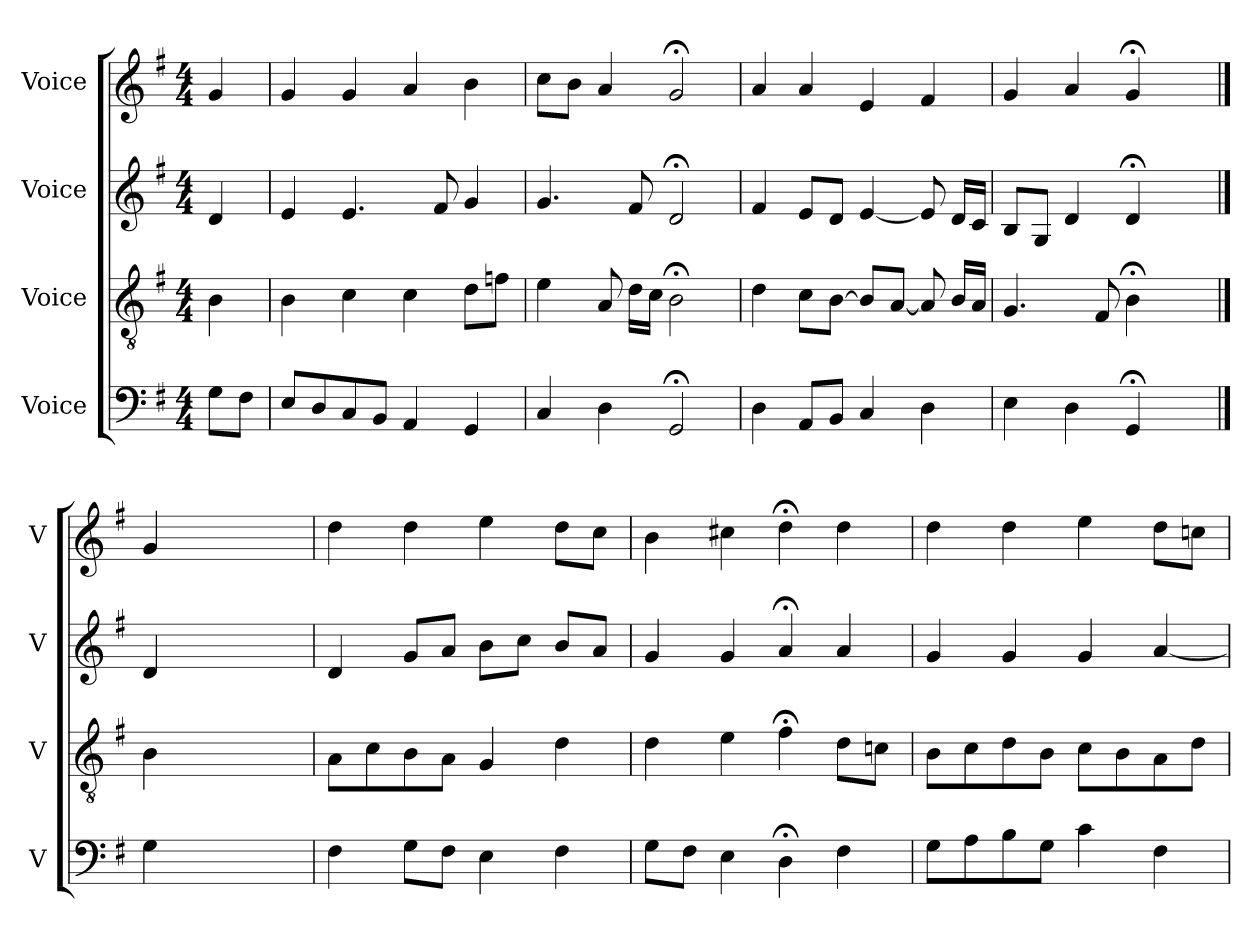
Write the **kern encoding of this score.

**kern	**kern	**kern	**kern
*part4	*part3	*part2	*part1
*staff4	*staff3	*staff2	*staff1
*I"Voice	*I"Voice	*I"Voice	*I"Voice
*I'V	*I'V	*I'V	*I'V
*clefF4	*clefGv2	*clefG2	*clefG2
*k[f#]	*k[f#]	*k[f#]	*k[f#]
*M4/4	*M4/4	*M4/4	*M4/4
*MM100	*MM100	*MM100	*MM100
=	=	=	=
8G\L	4B\	4d/	4g/
8F#\J	.	.	.
=1	=1	=1	=1
8E/L	4B\	4e/	4g/
8D/	.	.	.
8C/	4c\	4.e/	4g/
8BB/J	.	.	.
4AA/	4c\	.	4a/
.	.	8f#/	.
4GG/	8d\L	4g/	4b\
.	8fn\J	.	.
=2	=2	=2	=2
4C/	4e\	4.g/	8cc\L
.	.	.	8b\J
4D\	8A/	.	4a/
.	16d\LL	8f#/	.
.	16c\JJ	.	.
2GG;/	2B;\	2d;/	2g;/
=3	=3	=3	=3
4D\	4d\	4f#/	4a/
8AA/L	8c\L	8e/L	4a/
8BB/J	[8B\J	8d/J	.
4C/	8B/L]	[4e/	4e/
.	[8A/J	.	.
4D\	8A/]	8e/]	4f#/
.	16B/LL	16d/LL	.
.	16A/JJ	16c/JJ	.
=4	=4	=4	=4
4E\	4.G/	8B/L	4g/
.	.	8G/J	.
4D\	.	4d/	4a/
.	8F#/	.	.
4GG;/	4B;\	4d;/	4g;/
4ryy	4ryy	4ryy	4ryy
!!LO:LB:g=z
==	==	==	==
4G\	4B\	4d/	4g/
2.ryy	2.ryy	2.ryy	2.ryy
=5	=5	=5	=5
4F#\	8A\L	4d/	4dd\
.	8c\	.	.
8G\L	8B\	8g/L	4dd\
8F#\J	8A\J	8a/J	.
4E\	4G/	8b\L	4ee\
.	.	8cc\J	.
4F#\	4d\	8b/L	8dd\L
.	.	8a/J	8cc\J
=6	=6	=6	=6
8G\L	4d\	4g/	4b\
8F#\J	.	.	.
4E\	4e\	4g/	4cc#X\
4D;\	4f#;\	4a;/	4dd;\
4F#\	8d\L	4a/	4dd\
.	8cn\J	.	.
=7	=7	=7	=7
8G\L	8B\L	4g/	4dd\
8A\	8c\	.	.
8B\	8d\	4g/	4dd\
8G\J	8B\J	.	.
4c\	8c\L	4g/	4ee\
.	8B\	.	.
4F#\	8A\	[4a/	8dd\L
.	8d\J	.	8ccn\J
=	=	=	=
*-	*-	*-	*-
